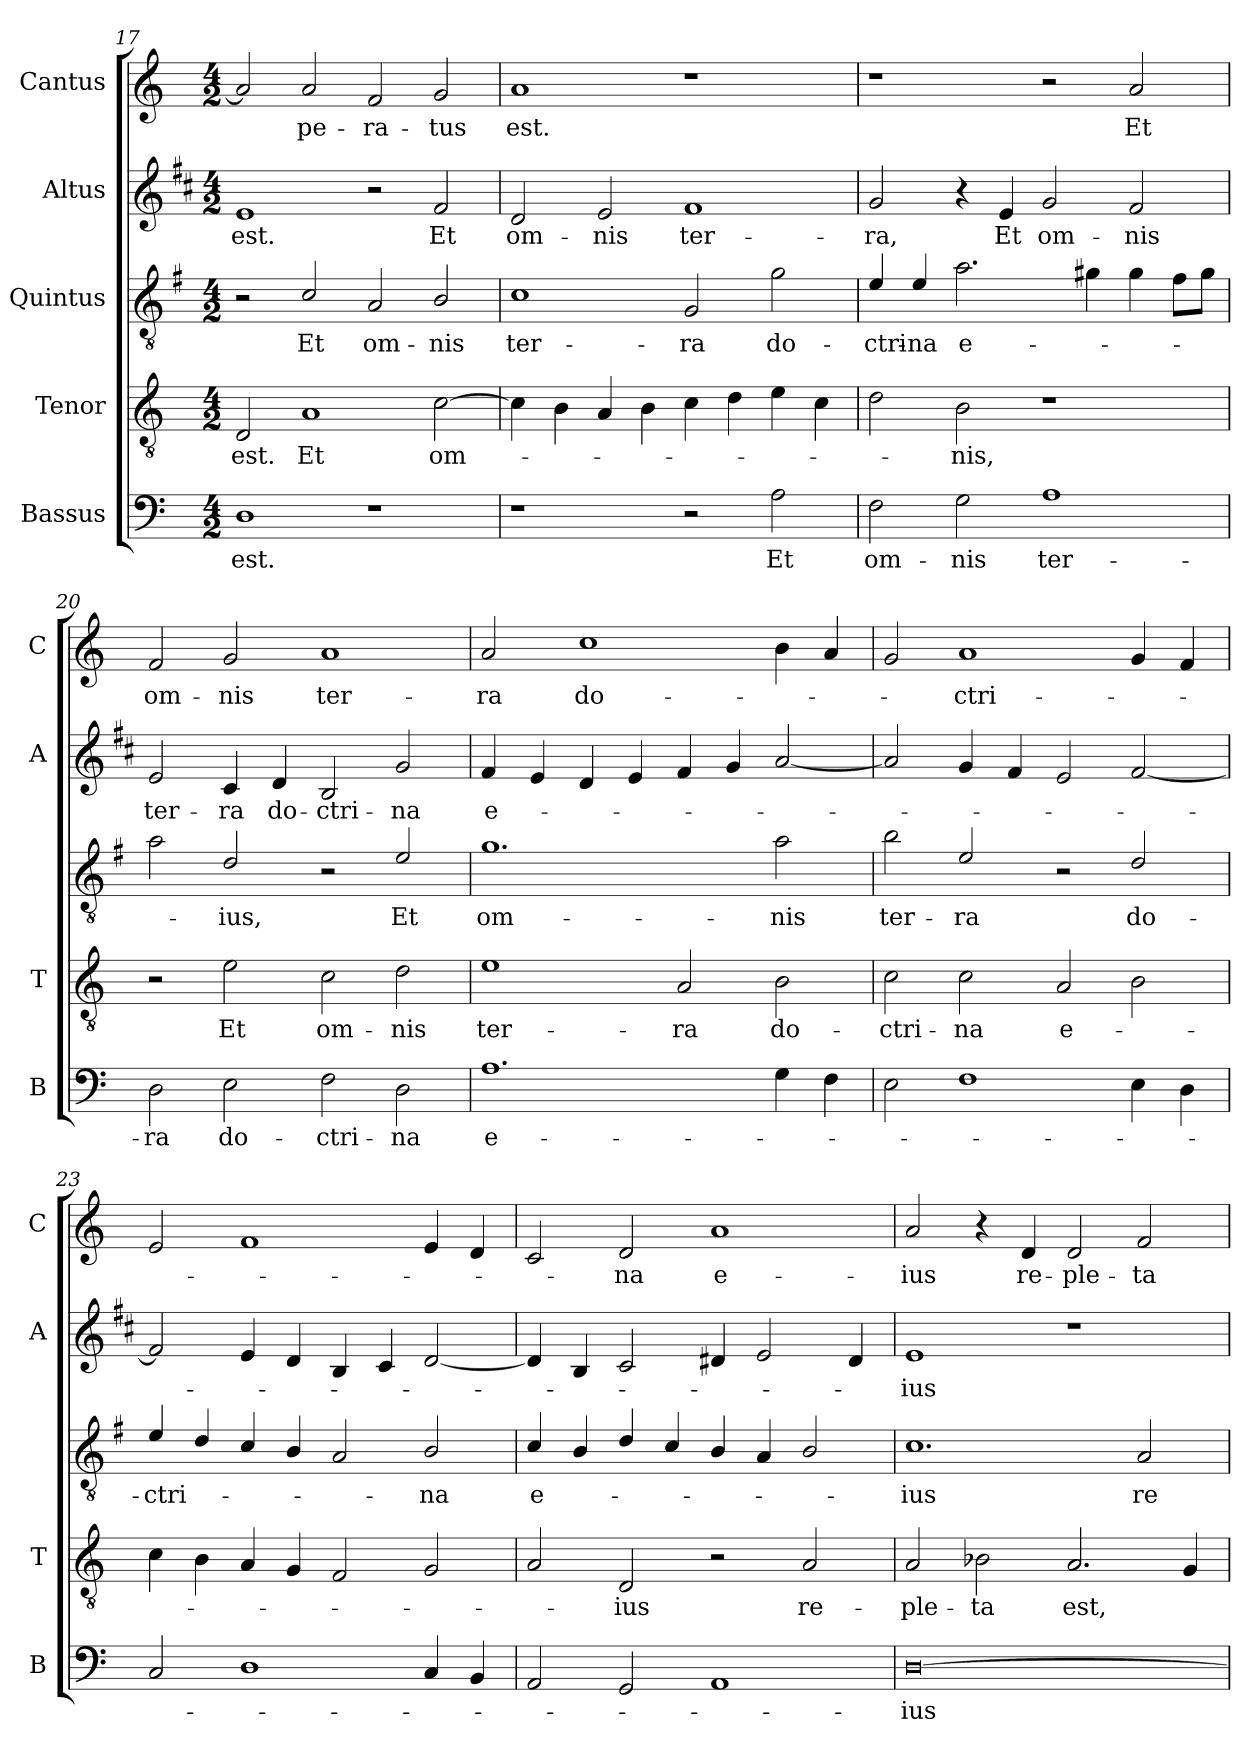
**kern	**text	**kern	**text	**kern	**text	**kern	**text	**kern	**text
*part5	*part5	*part4	*part4	*part3	*part3	*part2	*part2	*part1	*part1
*staff5	*staff5	*staff4	*staff4	*staff3	*staff3	*staff2	*staff2	*staff1	*staff1
*I"Bassus	*	*I"Tenor	*	*I"Quintus	*	*I"Altus	*	*I"Cantus	*
*I'B	*	*I'T	*	*	*	*I'A	*	*I'C	*
*clefF4	*	*clefGv2	*	*clefGv2	*	*clefG2	*	*clefG2	*
*	*	*	*	*ITrd4c7	*	*ITrd1c2	*	*	*
*k[]	*	*k[]	*	*k[]	*	*k[]	*	*k[]	*
*C:	*	*C:	*	*C:	*	*C:	*	*C:	*
*M4/2	*	*M4/2	*	*M4/2	*	*M4/2	*	*M4/2	*
=17	=17	=17	=17	=17	=17	=17	=17	=17	=17
!	!LO:LY:b	!	!LO:LY:b	!	!	!	!LO:LY:b	!	!
1D	est.	2D/	est.	2r	.	1d	est.	2a/]	.
!	!	!	!LO:LY:b	!	!LO:LY:b	!	!	!	!LO:LY:b
.	.	1A	Et	2F/	Et	.	.	2a/	-pe-
!	!	!	!	!	!LO:LY:b	!	!	!	!LO:LY:b
1r	.	.	.	2D/	om-	2r	.	2f/	-ra-
!	!	!	!LO:LY:b	!	!LO:LY:b	!	!LO:LY:b	!	!LO:LY:b
.	.	[2c\	om-	2E/	-nis	2e/	Et	2g/	-tus
!!LO:PB:g=z
=18	=18	=18	=18	=18	=18	=18	=18	=18	=18
!	!	!	!	!	!LO:LY:b	!	!LO:LY:b	!	!LO:LY:b
1r	.	4c\]	.	1F	ter-	2c/	om-	1a	est.
.	.	4B\	.	.	.	.	.	.	.
!	!	!	!	!	!	!	!LO:LY:b	!	!
.	.	4A/	.	.	.	2d/	-nis	.	.
.	.	4B\	.	.	.	.	.	.	.
!	!	!	!	!	!LO:LY:b	!	!LO:LY:b	!	!
2r	.	4c\	.	2C/	-ra	1e	ter-	1r	.
.	.	4d\	.	.	.	.	.	.	.
!	!LO:LY:b	!	!	!	!LO:LY:b	!	!	!	!
2A\	Et	4e\	.	2c\	do-	.	.	.	.
.	.	4c\	.	.	.	.	.	.	.
=19	=19	=19	=19	=19	=19	=19	=19	=19	=19
!	!LO:LY:b	!	!	!	!LO:LY:b	!	!LO:LY:b	!	!
2F\	om-	2d\	.	4A/	-ctri-	2f/	-ra,	1r	.
!	!	!	!	!	!LO:LY:b	!	!	!	!
.	.	.	.	4A/	-na	.	.	.	.
!	!LO:LY:b	!	!LO:LY:b	!	!LO:LY:b	!	!	!	!
2G\	-nis	2B\	-nis,	2.d\	e-	4r	.	.	.
!	!	!	!	!	!	!	!LO:LY:b	!	!
.	.	.	.	.	.	4d/	Et	.	.
!	!LO:LY:b	!	!	!	!	!	!LO:LY:b	!	!
1A	ter-	1r	.	.	.	2f/	om-	2r	.
.	.	.	.	4c#X\	.	.	.	.	.
!	!	!	!	!	!	!	!LO:LY:b	!	!LO:LY:b
.	.	.	.	4c#\	.	2e/	-nis	2a/	Et
.	.	.	.	8B\L	.	.	.	.	.
.	.	.	.	8c#\J	.	.	.	.	.
=20	=20	=20	=20	=20	=20	=20	=20	=20	=20
!	!LO:LY:b	!	!	!	!	!	!LO:LY:b	!	!LO:LY:b
2D\	-ra	2r	.	2d\	.	2d/	ter-	2f/	om-
!	!LO:LY:b	!	!LO:LY:b	!	!LO:LY:b	!	!LO:LY:b	!	!LO:LY:b
2E\	do-	2e\	Et	2G/	-ius,	4B/	-ra	2g/	-nis
!	!	!	!	!	!	!	!LO:LY:b	!	!
.	.	.	.	.	.	4c/	do-	.	.
!	!LO:LY:b	!	!LO:LY:b	!	!	!	!LO:LY:b	!	!LO:LY:b
2F\	-ctri-	2c\	om-	2r	.	2A/	-ctri-	1a	ter-
!	!LO:LY:b	!	!LO:LY:b	!	!LO:LY:b	!	!LO:LY:b	!	!
2D\	-na	2d\	-nis	2A/	Et	2f/	-na	.	.
=21	=21	=21	=21	=21	=21	=21	=21	=21	=21
!	!LO:LY:b	!	!LO:LY:b	!	!LO:LY:b	!	!LO:LY:b	!	!LO:LY:b
1.A	e-	1e	ter-	1.c	om-	4e/	e-	2a/	-ra
.	.	.	.	.	.	4d/	.	.	.
!	!	!	!	!	!	!	!	!	!LO:LY:b
.	.	.	.	.	.	4c/	.	1cc	do-
.	.	.	.	.	.	4d/	.	.	.
!	!	!	!LO:LY:b	!	!	!	!	!	!
.	.	2A/	-ra	.	.	4e/	.	.	.
.	.	.	.	.	.	4f/	.	.	.
!	!	!	!LO:LY:b	!	!LO:LY:b	!	!	!	!
4G\	.	2B\	do-	2d\	-nis	[2g/	.	4b\	.
4F\	.	.	.	.	.	.	.	4a/	.
=22	=22	=22	=22	=22	=22	=22	=22	=22	=22
!	!	!	!LO:LY:b	!	!LO:LY:b	!	!	!	!
2E\	.	2c\	-ctri-	2e\	ter-	2g/]	.	2g/	.
!	!	!	!LO:LY:b	!	!LO:LY:b	!	!	!	!LO:LY:b
1F	.	2c\	-na	2A/	-ra	4f/	.	1a	-ctri-
.	.	.	.	.	.	4e/	.	.	.
!	!	!	!LO:LY:b	!	!	!	!	!	!
.	.	2A/	e-	2r	.	2d/	.	.	.
!	!	!	!	!	!LO:LY:b	!	!	!	!
4E\	.	2B\	.	2G/	do-	[2e/	.	4g/	.
4D\	.	.	.	.	.	.	.	4f/	.
=23	=23	=23	=23	=23	=23	=23	=23	=23	=23
!	!	!	!	!	!LO:LY:b	!	!	!	!
2C/	.	4c\	.	4A/	-ctri-	2e/]	.	2e/	.
.	.	4B\	.	4G/	.	.	.	.	.
1D	.	4A/	.	4F/	.	4d/	.	1f	.
.	.	4G/	.	4E/	.	4c/	.	.	.
.	.	2F/	.	2D/	.	4A/	.	.	.
.	.	.	.	.	.	4B/	.	.	.
!	!	!	!	!	!LO:LY:b	!	!	!	!
4C/	.	2G/	.	2E/	-na	[2c/	.	4e/	.
4BB/	.	.	.	.	.	.	.	4d/	.
!!LO:LB:g=z
=24	=24	=24	=24	=24	=24	=24	=24	=24	=24
!	!	!	!	!	!LO:LY:b	!	!	!	!
2AA/	.	2A/	.	4F/	e-	4c/]	.	2c/	.
.	.	.	.	4E/	.	4A/	.	.	.
!	!	!	!LO:LY:b	!	!	!	!	!	!LO:LY:b
2GG/	.	2D/	-ius	4G/	.	2B/	.	2d/	-na
.	.	.	.	4F/	.	.	.	.	.
!	!	!	!	!	!	!	!	!	!LO:LY:b
1AA	.	2r	.	4E/	.	4c#X/	.	1a	e-
.	.	.	.	4D/	.	2d/	.	.	.
!	!	!	!LO:LY:b	!	!	!	!	!	!
.	.	2A/	re-	2E/	.	.	.	.	.
.	.	.	.	.	.	4c#/	.	.	.
=25	=25	=25	=25	=25	=25	=25	=25	=25	=25
!	!LO:LY:b	!	!LO:LY:b	!	!LO:LY:b	!	!LO:LY:b	!	!LO:LY:b
[0D	-ius	2A/	-ple-	1.F	-ius	1d	-ius	2a/	-ius
!	!	!	!LO:LY:b	!	!	!	!	!	!
.	.	2B-X\	-ta	.	.	.	.	4r	.
!	!	!	!	!	!	!	!	!	!LO:LY:b
.	.	.	.	.	.	.	.	4d/	re-
!	!	!	!LO:LY:b	!	!	!	!	!	!LO:LY:b
.	.	2.A/	est,	.	.	1r	.	2d/	-ple-
!	!	!	!	!	!LO:LY:b	!	!	!	!LO:LY:b
.	.	.	.	2D/	re-	.	.	2f/	-ta
.	.	4G/	.	.	.	.	.	.	.
=	=	=	=	=	=	=	=	=	=
*-	*-	*-	*-	*-	*-	*-	*-	*-	*-
